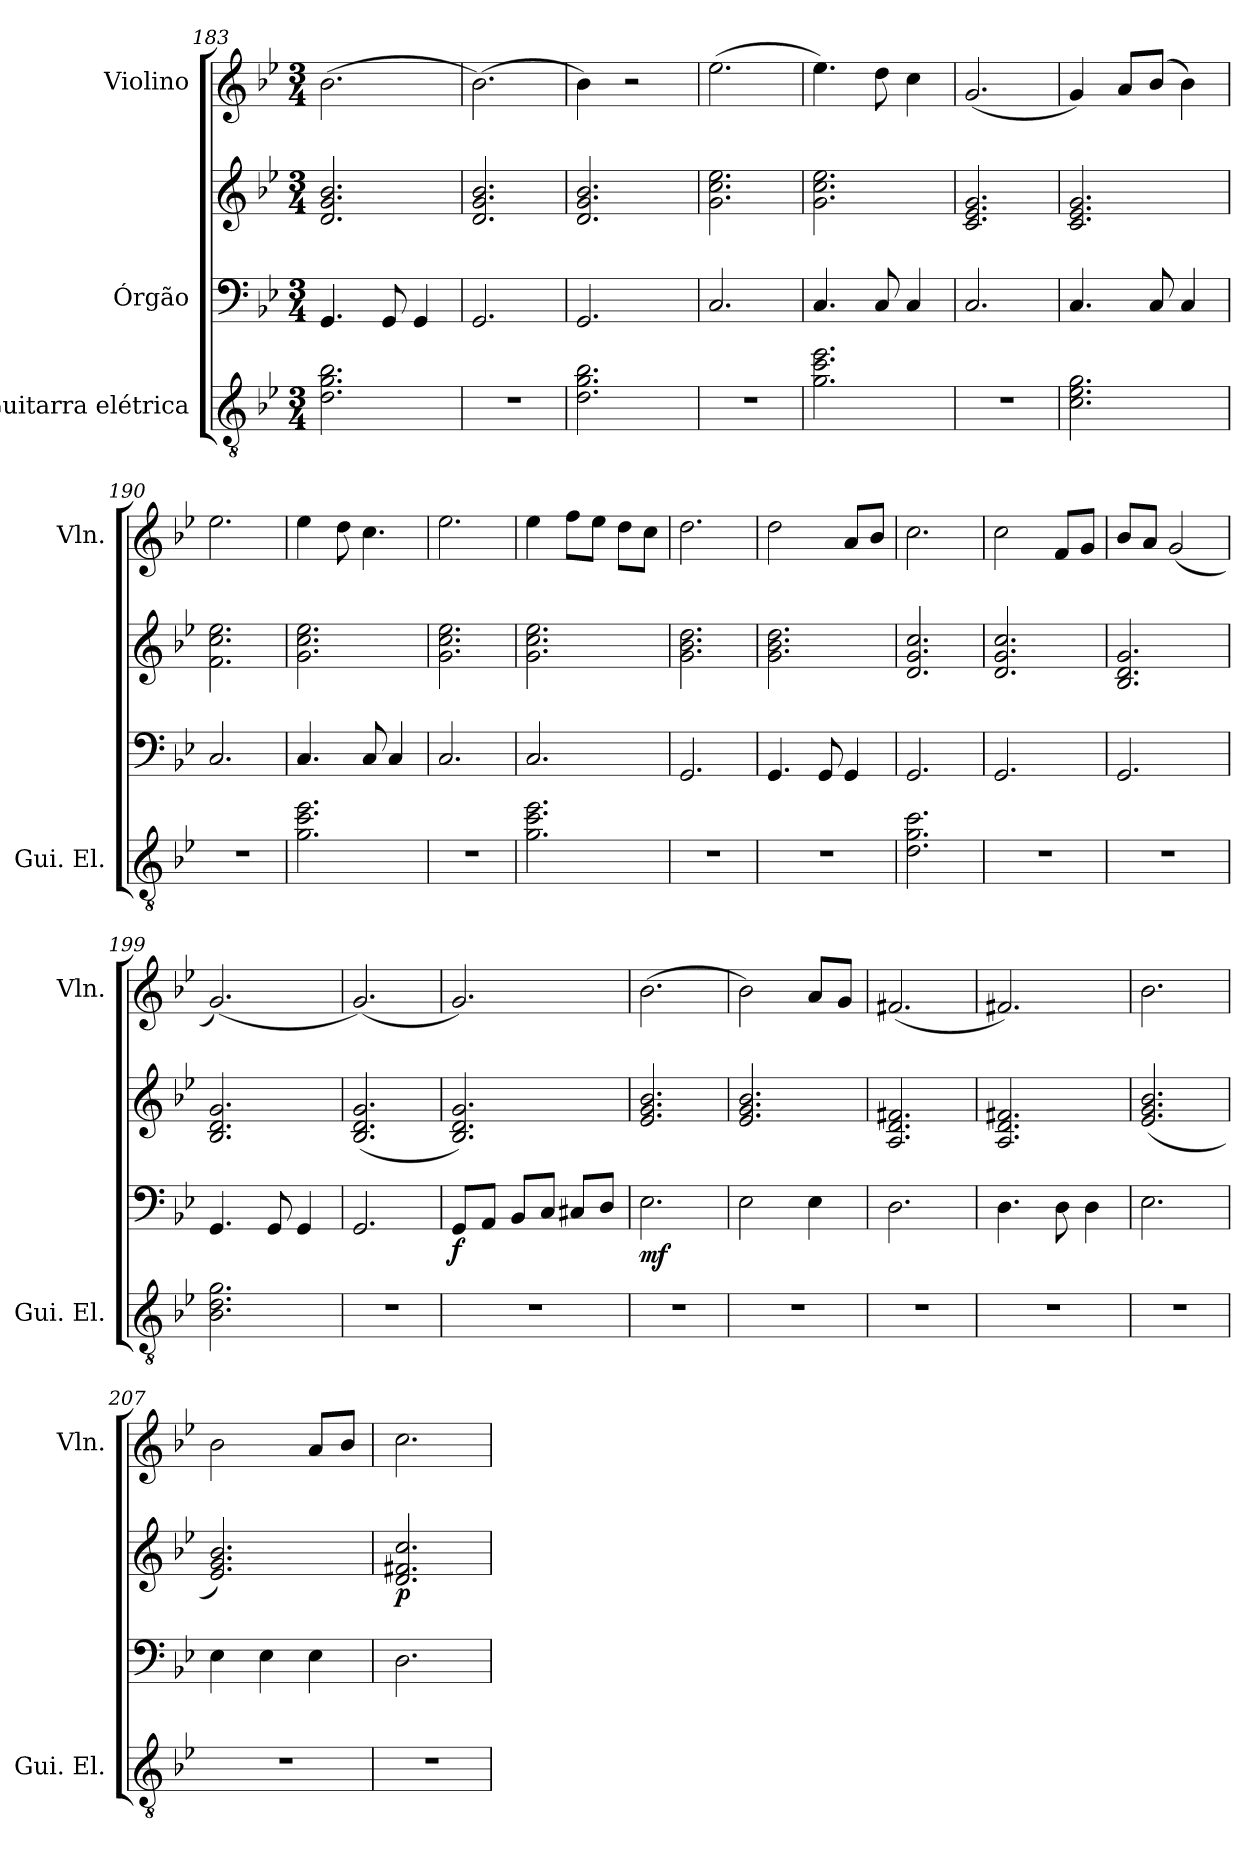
**kern	**kern	**kern	**dynam	**kern
*part3	*part2	*part2	*part2	*part1
*staff4	*staff3	*staff2	*staff2/3	*staff1
*I"Guitarra elétrica	*I"Órgão	*	*	*I"Violino
*I'Gui. El.	*	*	*	*I'Vln.
!!LO:LB:g=z
*clefGv2	*clefF4	*clefG2	*	*clefG2
*k[b-e-]	*k[b-e-]	*k[b-e-]	*	*k[b-e-]
*M3/4	*M3/4	*M3/4	*	*M3/4
=183	=183	=183	=183	=183
2.d\ 2.g\ 2.b-\	4.GG/	2.d/ 2.g/ 2.b-/	.	(2.b-\
.	8GG/	.	.	.
.	4GG/	.	.	.
=184	=184	=184	=184	=184
2.r	2.GG/	2.d/ 2.g/ 2.b-/	.	(2.b-\)
=185	=185	=185	=185	=185
2.d\ 2.g\ 2.b-\	2.GG/	2.d/ 2.g/ 2.b-/	.	4b-\)
.	.	.	.	2r
=186	=186	=186	=186	=186
2.r	2.C/	2.g\ 2.cc\ 2.ee-\	.	(2.ee-\
=187	=187	=187	=187	=187
2.g\ 2.cc\ 2.ee-\	4.C/	2.g\ 2.cc\ 2.ee-\	.	4.ee-\)
.	8C/	.	.	8dd\
.	4C/	.	.	4cc\
=188	=188	=188	=188	=188
2.r	2.C/	2.c/ 2.e-/ 2.g/	.	(2.g/
=189	=189	=189	=189	=189
2.c\ 2.e-\ 2.g\	4.C/	2.c/ 2.e-/ 2.g/	.	4g/)
.	.	.	.	8a/L
.	8C/	.	.	(8b-/J
.	4C/	.	.	4b-\)
=190	=190	=190	=190	=190
2.r	2.C/	2.f\ 2.cc\ 2.ee-\	.	2.ee-\
=191	=191	=191	=191	=191
2.g\ 2.cc\ 2.ee-\	4.C/	2.g\ 2.cc\ 2.ee-\	.	4ee-\
.	.	.	.	8dd\
.	8C/	.	.	4.cc\
.	4C/	.	.	.
=192	=192	=192	=192	=192
2.r	2.C/	2.g\ 2.cc\ 2.ee-\	.	2.ee-\
=193	=193	=193	=193	=193
2.g\ 2.cc\ 2.ee-\	2.C/	2.g\ 2.cc\ 2.ee-\	.	4ee-\
.	.	.	.	8ff\L
.	.	.	.	8ee-\J
.	.	.	.	8dd\L
.	.	.	.	8cc\J
!!LO:LB:g=z
=194	=194	=194	=194	=194
2.r	2.GG/	2.g\ 2.b-\ 2.dd\	.	2.dd\
=195	=195	=195	=195	=195
2.r	4.GG/	2.g\ 2.b-\ 2.dd\	.	2dd\
.	8GG/	.	.	.
.	4GG/	.	.	8a/L
.	.	.	.	8b-/J
=196	=196	=196	=196	=196
2.d\ 2.g\ 2.cc\	2.GG/	2.d/ 2.g/ 2.cc/	.	2.cc\
=197	=197	=197	=197	=197
2.r	2.GG/	2.d/ 2.g/ 2.cc/	.	2cc\
.	.	.	.	8f/L
.	.	.	.	8g/J
=198	=198	=198	=198	=198
2.r	2.GG/	2.B-/ 2.d/ 2.g/	.	8b-/L
.	.	.	.	8a/J
.	.	.	.	(2g/
=199	=199	=199	=199	=199
2.B-\ 2.d\ 2.g\	4.GG/	2.B-/ 2.d/ 2.g/	.	(2.g/)
.	8GG/	.	.	.
.	4GG/	.	.	.
=200	=200	=200	=200	=200
2.r	2.GG/	(2.B-/ 2.d/ 2.g/	.	(2.g/)
=201	=201	=201	=201	=201
!	!	!	!LO:DY:b=2	!
2.r	8GG/L	2.B-/ 2.d/ 2.g/)	f	2.g/)
.	8AA/J	.	.	.
.	8BB-/L	.	.	.
.	8C/J	.	.	.
.	8C#X/L	.	.	.
.	8D/J	.	.	.
=202	=202	=202	=202	=202
!	!	!	!LO:DY:b=2	!
2.r	2.E-\	2.e-/ 2.g/ 2.b-/	mf	(2.b-\
=203	=203	=203	=203	=203
2.r	2E-\	2.e-/ 2.g/ 2.b-/	.	2b-\)
.	4E-\	.	.	8a/L
.	.	.	.	8g/J
=204	=204	=204	=204	=204
2.r	2.D\	2.A/ 2.d/ 2.f#X/	.	(2.f#X/
=205	=205	=205	=205	=205
2.r	4.D\	2.A/ 2.d/ 2.f#X/	.	2.f#X/)
.	8D\	.	.	.
.	4D\	.	.	.
=206	=206	=206	=206	=206
2.r	2.E-\	(2.e-/ 2.g/ 2.b-/	.	2.b-\
!!LO:LB:g=z
=207	=207	=207	=207	=207
2.r	4E-\	2.e-/ 2.g/ 2.b-/)	.	2b-\
.	4E-\	.	.	.
.	4E-\	.	.	8a/L
.	.	.	.	8b-/J
=208	=208	=208	=208	=208
!	!	!	!LO:DY:b	!
2.r	2.D\	2.d/ 2.f#X/ 2.cc/	p	2.cc\
=	=	=	=	=
*-	*-	*-	*-	*-
